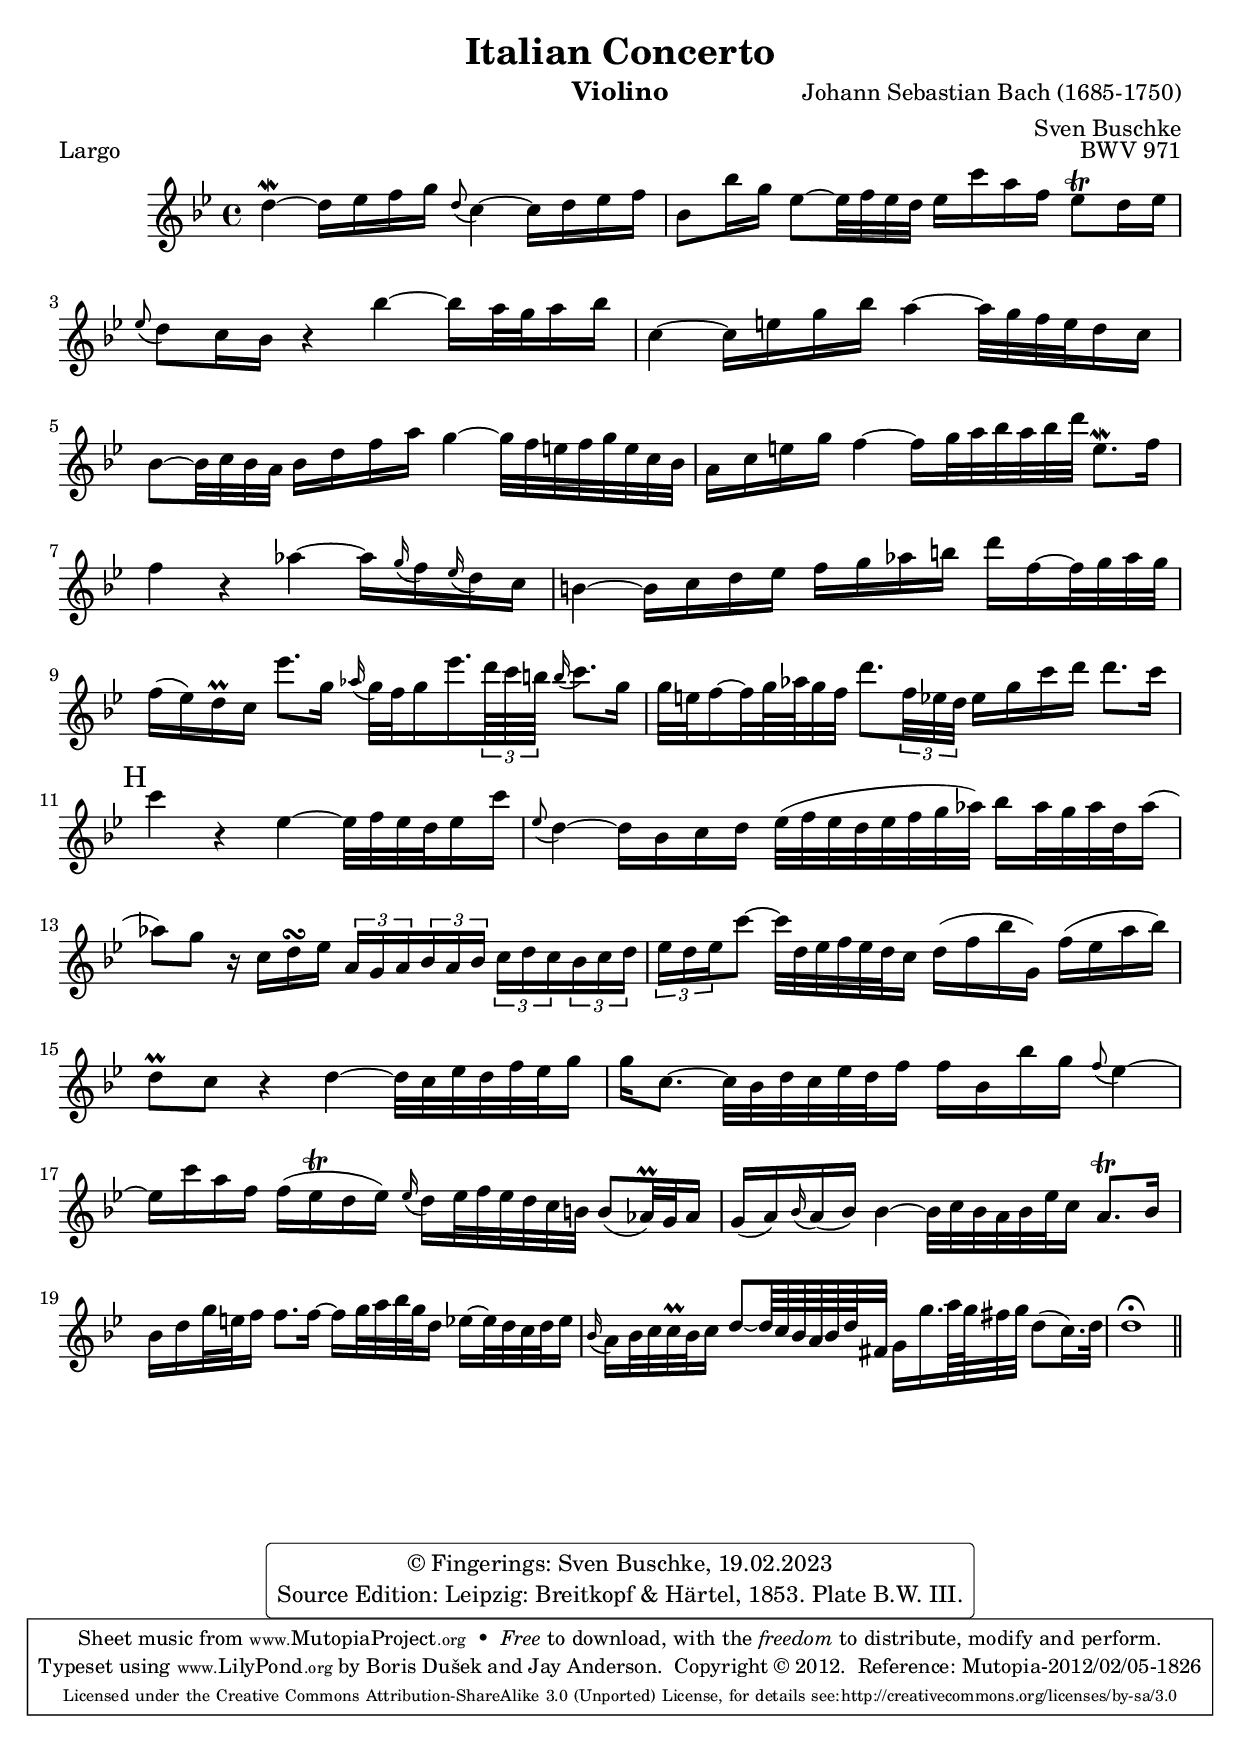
\version "2.18.2"

\version "2.18.2"

largoViolino = {
  \set Staff.midiInstrument = #"violin"
  \transpose g g' {
	\key g \minor
	\time 4/4
	% 1
	d'4\mordent~  d'16 ees' f' g'  \appoggiatura d'8 c'4~  c'16 d' ees' f' |
	bes8 bes'16 g'  ees'8~ ees'32 f' ees' d'  ees'16 c'' a' f'  ees'8\trill d'16 ees' |
	\appoggiatura ees'8 d'8 c'16 bes  r4  bes'4~  bes'16 a'32 g' a'16 bes' |
	% 2
	c'4~  c'16 e' g' bes'  a'4~  a'32 g' f' e' d'16 c' |
	bes8~ bes32 c' bes a  bes16 d' f' a'  g'4~  g'32 f' e' f' g' e' c' bes |
	a16 c' e' g'  f'4~  f'16 g'32 a' bes'32 a' bes' d''  e'8.\mordent f'16 |
	% 3
	f'4  r4  aes'4~  aes'16 \appoggiatura g'16 f'16 \appoggiatura ees'16 d'16 c' |
	b4~  b16 c' d' ees'  f' g' aes' b'  d'' f'~ f'32 g' aes' g' |
	f'16( ees') d'\prall c'  ees''8. g'16  \appoggiatura aes'16 g'32 f' g'16 ees''16. \tuplet 3/2 {d''64 c'' b'}  \appoggiatura {\scaleDurations #' (1 . 2) b'16} c''8. g'16 |
	% 4
	g'32 e' f'16~ f'32 g'64 aes' g'32 f' d''8. \tuplet 3/2 {f'32 ees' d'} ees'16 g' c'' d'' d''8. c''16 |
	\mark "H" c''4 r4 ees'4~ ees'32 f' ees' d' ees'16 c'' |
	\appoggiatura ees'8 d'4~  d'16 bes c' d'  ees'32( f' ees' d' ees' f' g' aes')  bes'16 aes'32 g' aes' d' aes'16( |
	% 5
	aes'8) g'  r16 c'16 d'\turn ees'  \tuplet 3/2 {a16 g a} \tuplet 3/2 {bes a bes}  \tuplet 3/2 {c' d' c'} \tuplet 3/2 {bes c' d'} |
	\tuplet 3/2 {ees'16 d' ees'} c''8~  c''32 d' ees' f' ees' d' c'16  d'( f' bes' g)  f'( ees' a' bes') |
	d'8\prall c'  r4  d'4~  d'32 c' ees' d' f' ees' g'16 |
	% 6
	g'16 c'8.~  c'32 bes d' c' ees' d' f'16  f' bes bes' g'  \appoggiatura f'8 ees'4~ |
	ees'16 c'' a' f'  f'( ees'\trill d' ees')  \appoggiatura ees'16 d'16 ees'32 f' ees' d' c' b  b8( aes32\prall) g aes16 |
	g16( a) \appoggiatura bes16 a16( bes)  bes4~  bes32 c' bes a bes ees' c'16  a8.\trill bes16 |
	% 7
	bes16 d' g'32 e' f'16  f'8. f'16~  f'16 g'32 a' bes' g' d'16  ees'16~ ees'32 d' c' d' ees'16 |
	\appoggiatura bes16 a16 bes32 c' c'\prall bes c'16  d'8~ d'64 c' bes a bes d' fis32  g16 g'16. a'64 g' fis'32 g'  d'8( c'16.) d'32 |
	d'1\fermata |
	\bar "||"
  }
}


instrument = "Violino"
\include "header.ily"
\header {piece = "Largo"}
\score {
  \new Staff {\largoViolino}
  \layout { }
  \midi {\tempo 4 = 30}
}
